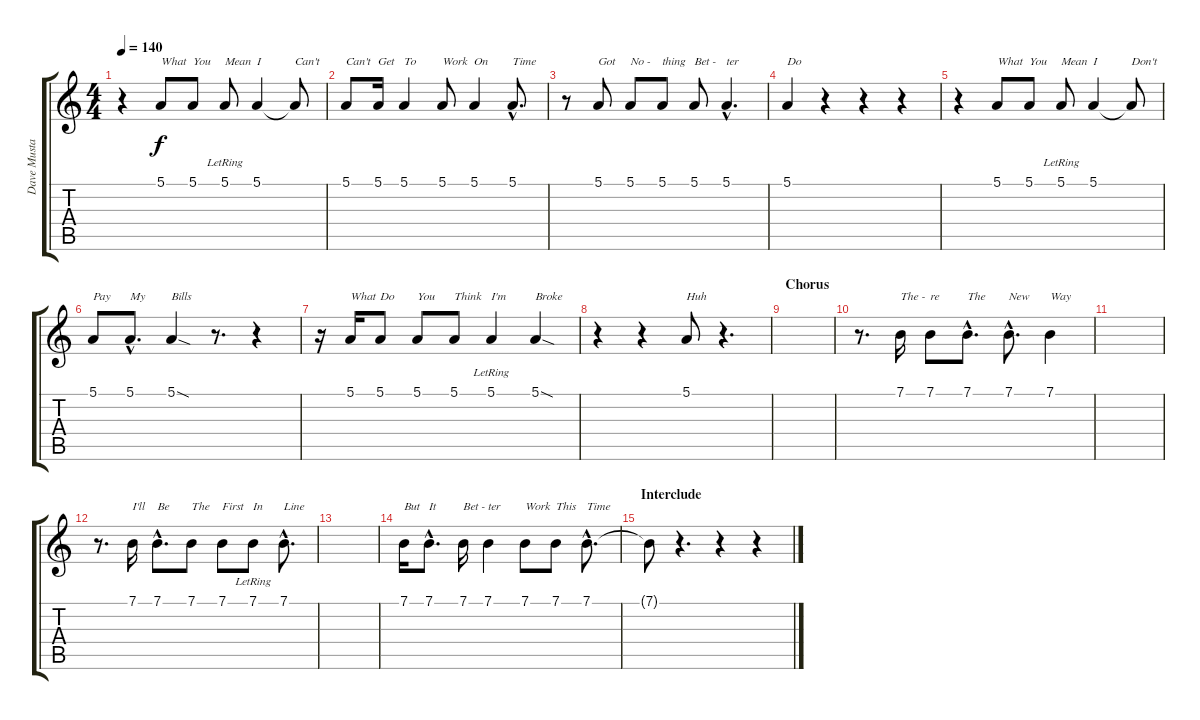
\track ("Dave Mustaine (Vocal)" "Dave Musta") {instrument lead1square}
\staff {score tabs}
\tuning (E4 B3 G3 D3 A2 E2) {hide}
\ts (4 4)
\tempo 140
\clef g2
\ks c
r.4{dy f} 5.1.8{txt "What"} 5.1.8{txt "You"} 5.1{lr}.8{txt "Mean"} 5.1.4{txt "I"} 5.1{t}.8{txt "Can't"} |
5.1.8{txt "Can't"} 5.1.16{txt "Get"} 5.1.4{txt "To"} 5.1.8{txt "Work"} 5.1.4{txt "On"} 5.1{hac}.8{d txt "Time"} |
r.8 5.1.8{txt "Got"} 5.1.8{txt "No -"} 5.1.8{txt "thing"} 5.1.8{txt "Bet -"} 5.1{hac}.4{d txt "ter"} |
5.1.4{txt "Do"} r.4 r.4 r.4 |
r.4 5.1.8{txt "What"} 5.1.8{txt "You"} 5.1{lr}.8{txt "Mean"} 5.1.4{txt "I"} 5.1{t}.8{txt "Don't"} |
5.1.8{txt "Pay"} 5.1{hac}.8{d txt "My"} 5.1{sod}.4{txt "Bills"} r.8{d} r.4 |
r.16 5.1.16{txt "What"} 5.1.8{txt "Do"} 5.1.8{txt "You"} 5.1.8{txt "Think"} 5.1{lr}.4{txt "I'm"} 5.1{sod}.4{txt "Broke"} |
r.4 r.4 5.1.8{txt "Huh"} r.4{d} |
\section ("" "Chorus")
|
r.8{d} 7.1.16{txt "The -"} 7.1.8{txt "re"} 7.1{hac}.8{d txt "The"} 7.1{hac}.8{d txt "New"} 7.1.4{txt "Way"} |
|
r.8{d} 7.1.16{txt "I'll"} 7.1{hac}.8{d txt "Be"} 7.1.8{txt "The"} 7.1.8{txt "First"} 7.1{lr}.8{txt "In"} 7.1{hac}.8{d txt "Line"} |
|
7.1.16{txt "But"} 7.1{hac}.8{d txt "It"} 7.1.16{txt "Bet -"} 7.1.4{txt "ter"} 7.1.8{txt "Work"} 7.1.8{txt "This"} 7.1{hac}.8{d txt "Time"} |
\section ("" "Interclude")
7.1{t}.8 r.4{d} r.4 r.4
